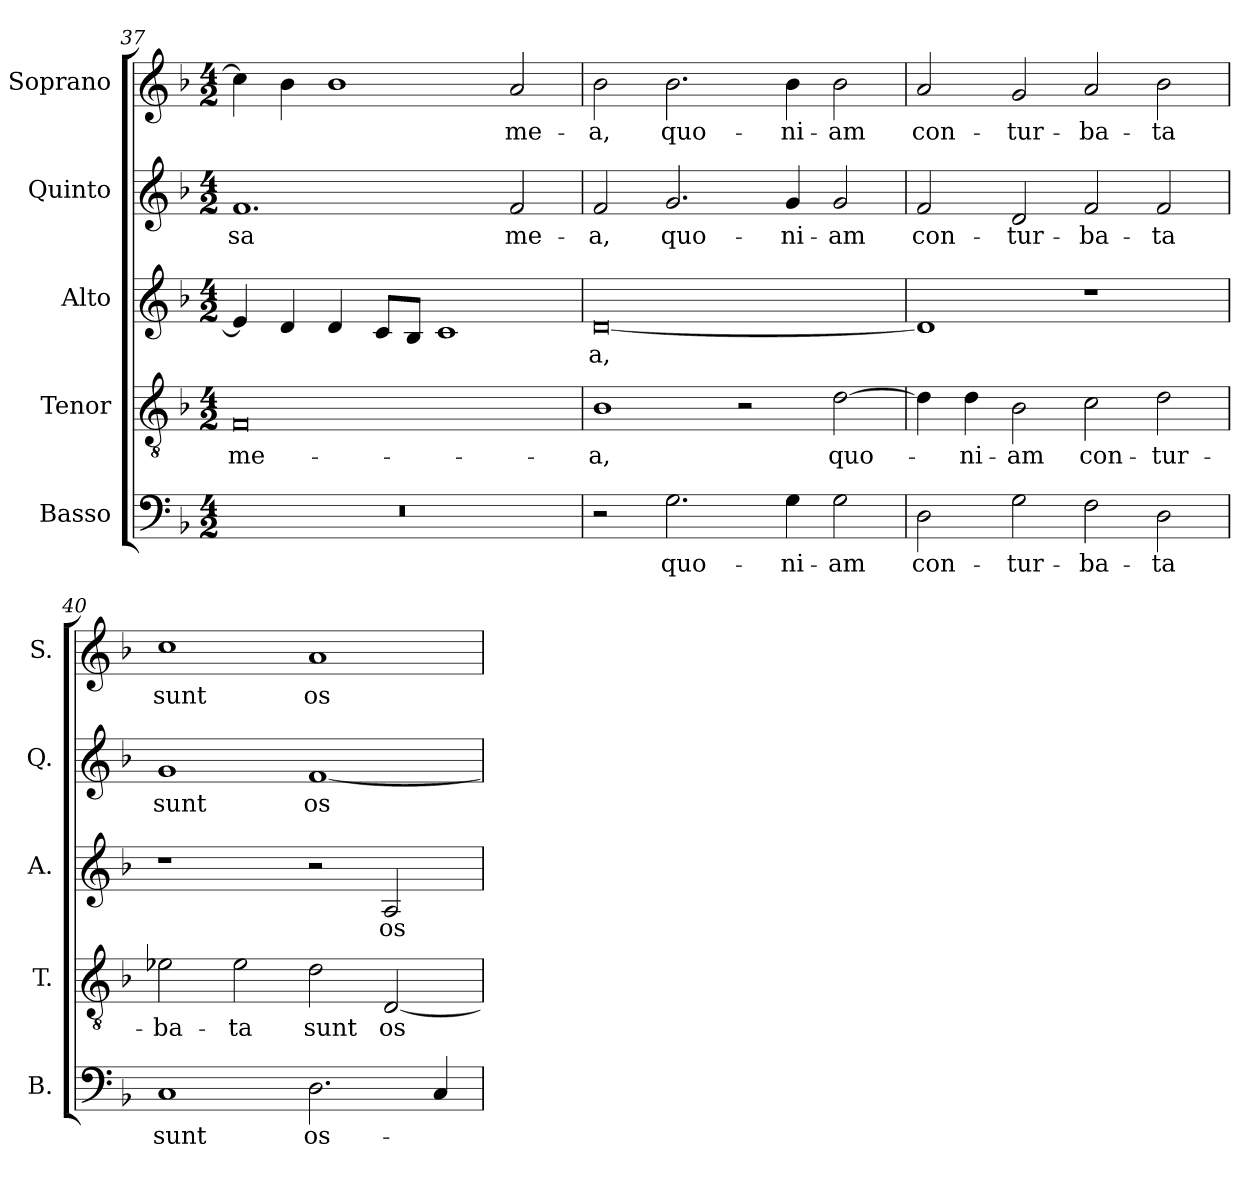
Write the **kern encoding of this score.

**kern	**text	**kern	**text	**kern	**text	**kern	**text	**kern	**text
*part5	*part5	*part4	*part4	*part3	*part3	*part2	*part2	*part1	*part1
*staff5	*staff5	*staff4	*staff4	*staff3	*staff3	*staff2	*staff2	*staff1	*staff1
*I"Basso	*	*I"Tenor	*	*I"Alto	*	*I"Quinto	*	*I"Soprano	*
*I'B.	*	*I'T.	*	*I'A.	*	*I'Q.	*	*I'S.	*
!!LO:LB:g=z
*clefF4	*	*clefGv2	*	*clefG2	*	*clefG2	*	*clefG2	*
*	*	*ITrd7c12	*	*	*	*	*	*	*
*k[b-]	*	*k[b-]	*	*k[b-]	*	*k[b-]	*	*k[b-]	*
*F:	*	*F:	*	*F:	*	*F:	*	*F:	*
*M4/2	*	*M4/2	*	*M4/2	*	*M4/2	*	*M4/2	*
=37	=37	=37	=37	=37	=37	=37	=37	=37	=37
!LO:N:vis=1	!	!	!	!	!	!	!	!	!
!	!	!	!LO:LY:b:color=#000000	!	!	!	!	!	!
!	!	!	!	!	!	!	!LO:LY:b:color=#000000	!	!
0r	.	0FFi	me-	4e-i/]	.	1.fi	-sa	4cci\]	.
.	.	.	.	4di/	.	.	.	4b-i\	.
.	.	.	.	4di/	.	.	.	1b-i	.
.	.	.	.	8ci/L	.	.	.	.	.
.	.	.	.	8B-i/J	.	.	.	.	.
.	.	.	.	1ci	.	.	.	.	.
!	!	!	!	!	!	!	!LO:LY:b:color=#000000	!	!
!	!	!	!	!	!	!	!	!	!LO:LY:b:color=#000000
.	.	.	.	.	.	2fi/	me-	2ai/	me-
=38	=38	=38	=38	=38	=38	=38	=38	=38	=38
!	!	!	!LO:LY:b:color=#000000	!	!	!	!	!	!
!	!	!	!	!	!LO:LY:b:color=#000000	!	!	!	!
!	!	!	!	!	!	!	!LO:LY:b:color=#000000	!	!
!	!	!	!	!	!	!	!	!	!LO:LY:b:color=#000000
2r	.	1BB-i	-a,	[0di	-a,	2fi/	-a,	2b-i\	-a,
!	!LO:LY:b:color=#000000	!	!	!	!	!	!	!	!
!	!	!	!	!	!	!	!LO:LY:b:color=#000000	!	!
!	!	!	!	!	!	!	!	!	!LO:LY:b:color=#000000
2.Gi\	quo-	.	.	.	.	2.gi/	quo-	2.b-i\	quo-
.	.	2r	.	.	.	.	.	.	.
!	!LO:LY:b:color=#000000	!	!	!	!	!	!	!	!
!	!	!	!	!	!	!	!LO:LY:b:color=#000000	!	!
!	!	!	!	!	!	!	!	!	!LO:LY:b:color=#000000
4Gi\	-ni-	.	.	.	.	4gi/	-ni-	4b-i\	-ni-
!	!LO:LY:b:color=#000000	!	!	!	!	!	!	!	!
!	!	!	!LO:LY:b:color=#000000	!	!	!	!	!	!
!	!	!	!	!	!	!	!LO:LY:b:color=#000000	!	!
!	!	!	!	!	!	!	!	!	!LO:LY:b:color=#000000
2Gi\	-am	[2Di\	quo-	.	.	2gi/	-am	2b-i\	-am
=39	=39	=39	=39	=39	=39	=39	=39	=39	=39
!	!LO:LY:b:color=#000000	!	!	!	!	!	!	!	!
!	!	!	!	!	!	!	!LO:LY:b:color=#000000	!	!
!	!	!	!	!	!	!	!	!	!LO:LY:b:color=#000000
2Di\	con-	4Di\]	.	1di]	.	2fi/	con-	2ai/	con-
!	!	!	!LO:LY:b:color=#000000	!	!	!	!	!	!
.	.	4Di\	-ni-	.	.	.	.	.	.
!	!LO:LY:b:color=#000000	!	!	!	!	!	!	!	!
!	!	!	!LO:LY:b:color=#000000	!	!	!	!	!	!
!	!	!	!	!	!	!	!LO:LY:b:color=#000000	!	!
!	!	!	!	!	!	!	!	!	!LO:LY:b:color=#000000
2Gi\	-tur-	2BB-i\	-am	.	.	2di/	-tur-	2gi/	-tur-
!	!LO:LY:b:color=#000000	!	!	!	!	!	!	!	!
!	!	!	!LO:LY:b:color=#000000	!	!	!	!	!	!
!	!	!	!	!	!	!	!LO:LY:b:color=#000000	!	!
!	!	!	!	!	!	!	!	!	!LO:LY:b:color=#000000
2Fi\	-ba-	2Ci\	con-	1r	.	2fi/	-ba-	2ai/	-ba-
!	!LO:LY:b:color=#000000	!	!	!	!	!	!	!	!
!	!	!	!LO:LY:b:color=#000000	!	!	!	!	!	!
!	!	!	!	!	!	!	!LO:LY:b:color=#000000	!	!
!	!	!	!	!	!	!	!	!	!LO:LY:b:color=#000000
2Di\	-ta	2Di\	-tur-	.	.	2fi/	-ta	2b-i\	-ta
=40	=40	=40	=40	=40	=40	=40	=40	=40	=40
!	!LO:LY:b:color=#000000	!	!	!	!	!	!	!	!
!	!	!	!LO:LY:b:color=#000000	!	!	!	!	!	!
!	!	!	!	!	!	!	!LO:LY:b:color=#000000	!	!
!	!	!	!	!	!	!	!	!	!LO:LY:b:color=#000000
1Ci	sunt	2E-Xi\	-ba-	1r	.	1gi	sunt	1cci	sunt
!	!	!	!LO:LY:b:color=#000000	!	!	!	!	!	!
.	.	2E-i\	-ta	.	.	.	.	.	.
!	!LO:LY:b:color=#000000	!	!	!	!	!	!	!	!
!	!	!	!LO:LY:b:color=#000000	!	!	!	!	!	!
!	!	!	!	!	!	!	!LO:LY:b:color=#000000	!	!
!	!	!	!	!	!	!	!	!	!LO:LY:b:color=#000000
2.Di\	os-	2Di\	sunt	2r	.	[1fi	os-	1ai	os-
!	!	!	!LO:LY:b:color=#000000	!	!	!	!	!	!
!	!	!	!	!	!LO:LY:b:color=#000000	!	!	!	!
.	.	[2DDi/	os-	2Ai/	os-	.	.	.	.
4Ci/	.	.	.	.	.	.	.	.	.
=	=	=	=	=	=	=	=	=	=
*-	*-	*-	*-	*-	*-	*-	*-	*-	*-
